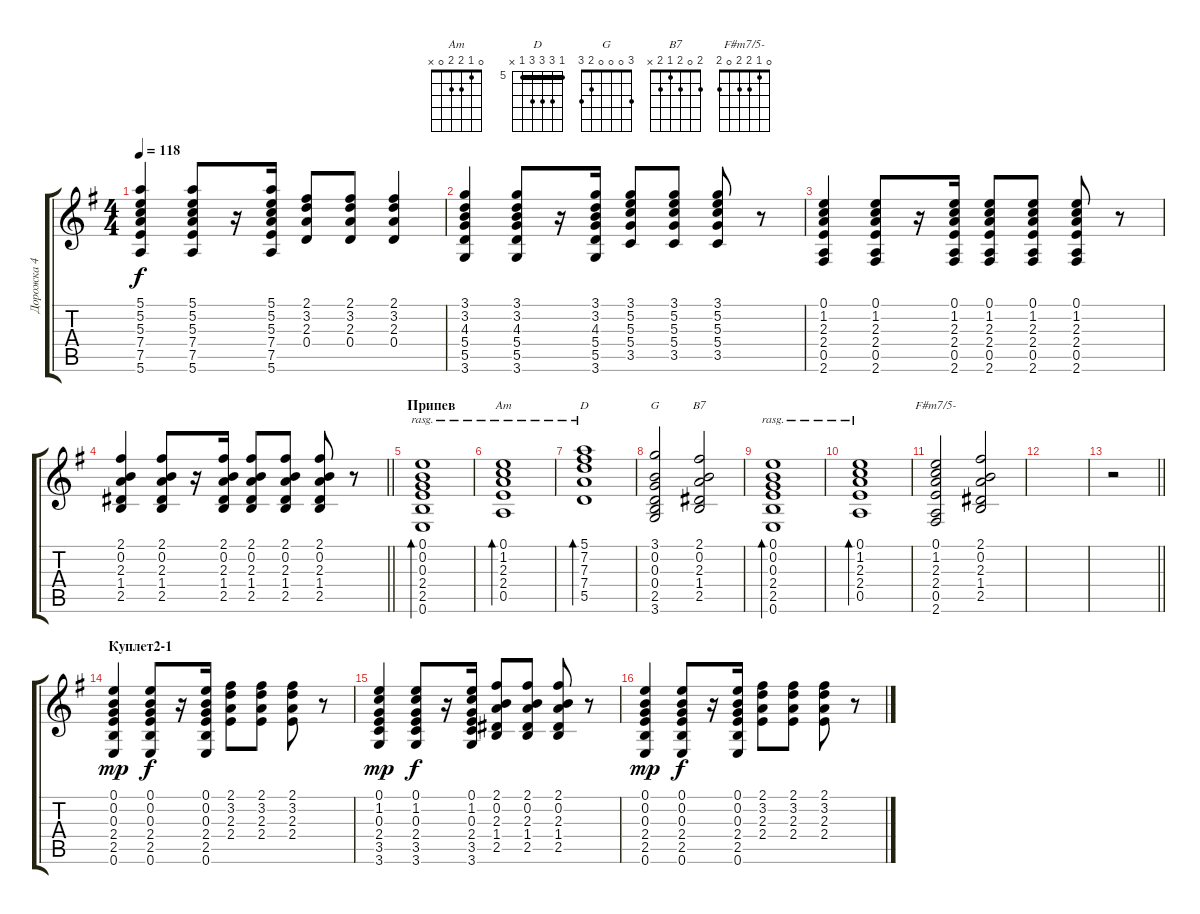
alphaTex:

\track ("Дорожка 4" "Дорожка 4") {instrument acousticguitarsteel}
\staff {score tabs}
\tuning (E4 B3 G3 D3 A2 E2) {hide}
\chord ("Am" 0 1 2 2 0 x)
\chord ("D" 5 7 7 7 5 x) {firstfret 5 barre 5}
\chord ("G" 3 0 0 0 2 3)
\chord ("B7" 2 0 2 1 2 x)
\chord ("F#m7/5-" 0 1 2 2 0 2)
\ts (4 4)
\tempo 118
\clef g2
\ks eminor
(5.1 5.2 5.3 7.4 7.5 5.6).4{dy f} (5.1 5.2 5.3 7.4 7.5 5.6).8 r.16 (5.1 5.2 5.3 7.4 7.5 5.6).16 (2.1 3.2 2.3 0.4).8 (2.1 3.2 2.3 0.4).8 (2.1 3.2 2.3 0.4).4 |
(3.1 3.2 4.3 5.4 5.5 3.6).4 (3.1 3.2 4.3 5.4 5.5 3.6).8 r.16 (3.1 3.2 4.3 5.4 5.5 3.6).16 (3.1 5.2 5.3 5.4 3.5).8 (3.1 5.2 5.3 5.4 3.5).8 (3.1 5.2 5.3 5.4 3.5).8 r.8 |
(0.1 1.2 2.3 2.4 0.5 2.6).4 (0.1 1.2 2.3 2.4 0.5 2.6).8 r.16 (0.1 1.2 2.3 2.4 0.5 2.6).16 (0.1 1.2 2.3 2.4 0.5 2.6).8 (0.1 1.2 2.3 2.4 0.5 2.6).8 (0.1 1.2 2.3 2.4 0.5 2.6).8 r.8 |
\barLineRight lightlight
(2.1 0.2 2.3 1.4 2.5).4 (2.1 0.2 2.3 1.4 2.5).8 r.16 (2.1 0.2 2.3 1.4 2.5).16 (2.1 0.2 2.3 1.4 2.5).8 (2.1 0.2 2.3 1.4 2.5).8 (2.1 0.2 2.3 1.4 2.5).8 r.8 |
\section ("" "Припев")
(0.1 0.2 0.3 2.4 2.5 0.6).1{bd 240 rasg ii volume 16} |
(0.1 1.2 2.3 2.4 0.5).1{bd 240 ch "Am" rasg ii} |
(5.1 7.2 7.3 7.4 5.5).1{bd 240 ch "D" rasg ii} |
(3.1 0.2 0.3 0.4 2.5 3.6).2{ch "G"} (2.1 0.2 2.3 1.4 2.5).2{ch "B7"} |
(0.1 0.2 0.3 2.4 2.5 0.6).1{bd 240 rasg ii volume 16} |
(0.1 1.2 2.3 2.4 0.5).1{bd 240 rasg ii} |
(0.1 1.2 2.3 2.4 0.5 2.6).2{ch "F#m7/5-"} (2.1 0.2 2.3 1.4 2.5).2 |
|
\barLineRight lightlight
r.2 |
\section ("" "Куплет2-1")
(0.1 0.2 0.3 2.4 2.5 0.6).4{dy mp} (0.1 0.2 0.3 2.4 2.5 0.6).8{dy f} r.16 (0.1 0.2 0.3 2.4 2.5 0.6).16 (2.1 3.2 2.3 2.4).8 (2.1 3.2 2.3 2.4).8 (2.1 3.2 2.3 2.4).8 r.8 |
(0.1 1.2 0.3 2.4 3.5 3.6).4{dy mp} (0.1 1.2 0.3 2.4 3.5 3.6).8{dy f} r.16 (0.1 1.2 0.3 2.4 3.5 3.6).16 (2.1 0.2 2.3 1.4 2.5).8 (2.1 0.2 2.3 1.4 2.5).8 (2.1 0.2 2.3 1.4 2.5).8 r.8 |
(0.1 0.2 0.3 2.4 2.5 0.6).4{dy mp} (0.1 0.2 0.3 2.4 2.5 0.6).8{dy f} r.16 (0.1 0.2 0.3 2.4 2.5 0.6).16 (2.1 3.2 2.3 2.4).8 (2.1 3.2 2.3 2.4).8 (2.1 3.2 2.3 2.4).8 r.8
